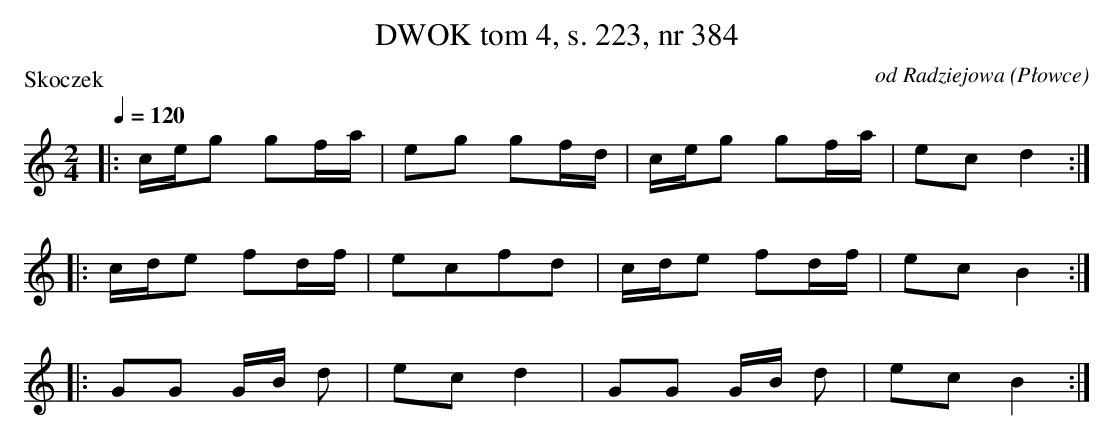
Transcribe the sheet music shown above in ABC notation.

X:1
T: DWOK tom 4, s. 223, nr 384
O:od Radziejowa (Płowce)
P:Skoczek
L:1/8
M:2/4
K:C
Q:1/4=120
|:c/e/g gf/a/|eg gf/d/|c/e/g gf/a/|ec d2:|
|:c/d/e fd/f/|ecfd|c/d/e fd/f/|ec B2:|
|:GG G/B/ d|ec d2|GG G/B/ d|ec B2:|
